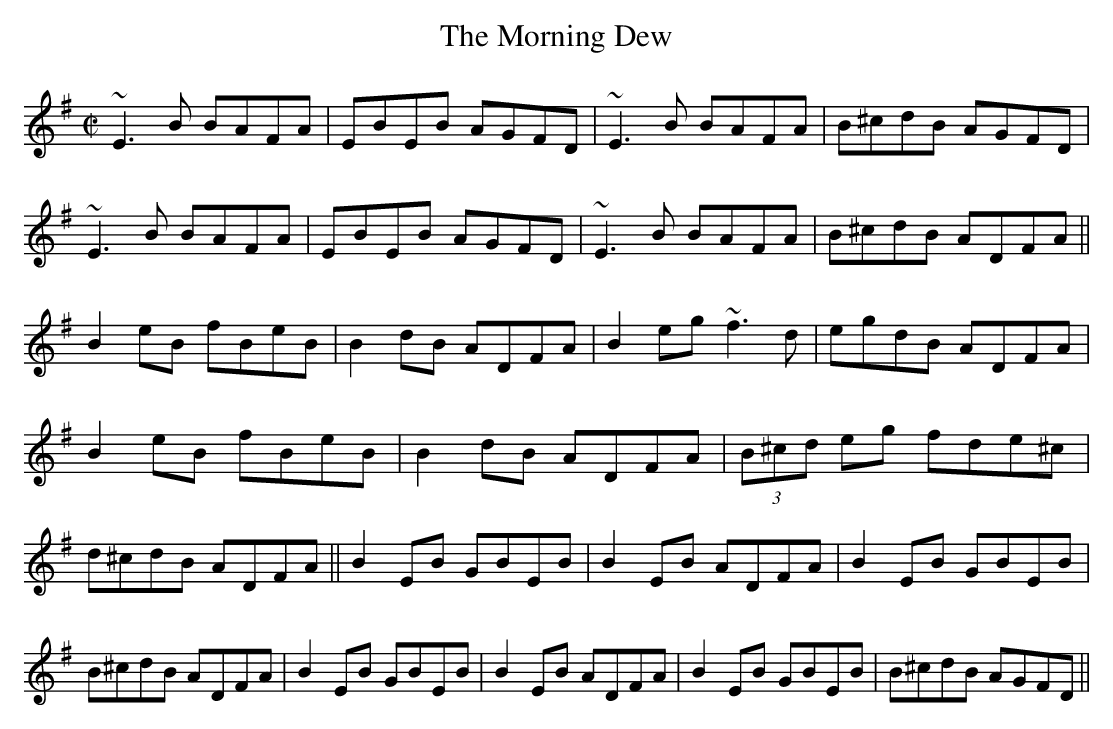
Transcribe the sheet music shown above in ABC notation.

X:1
T:Morning Dew, The
M:C|
K:Em
~E3B BAFA|EBEB AGFD|~E3B BAFA|B^cdB AGFD|\
~E3B BAFA|EBEB AGFD|~E3B BAFA|B^cdB ADFA||\
B2eB fBeB|B2dB ADFA|B2eg ~f3d|egdB ADFA|\
B2eB fBeB|B2dB ADFA|(3B^cd eg fde^c|d^cdB ADFA||\
B2EB GBEB|B2EB ADFA|B2EB GBEB|B^cdB ADFA|\
B2EB GBEB|B2EB ADFA|B2EB GBEB|B^cdB AGFD||
